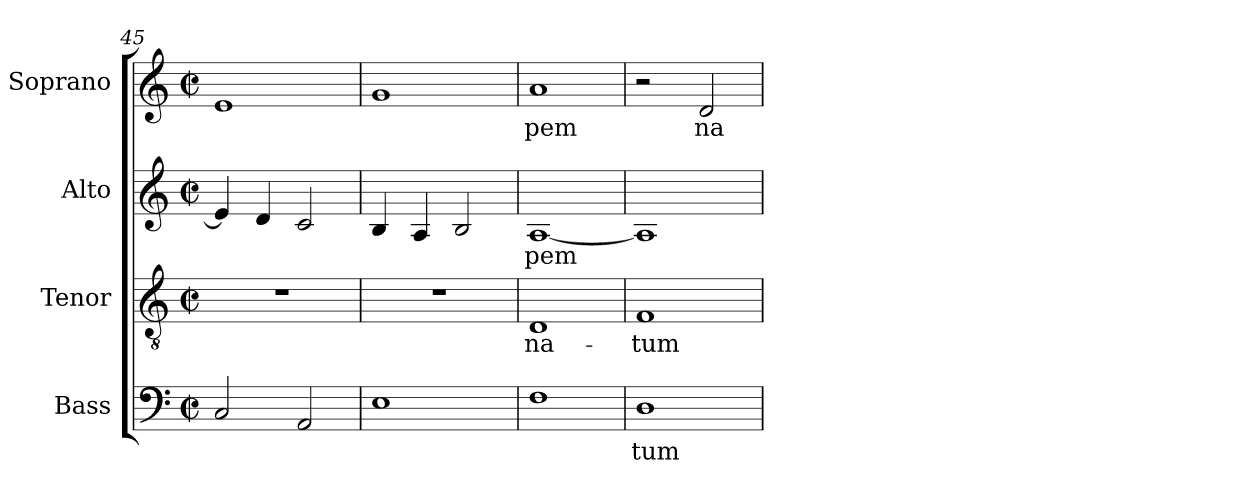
**kern	**text	**kern	**text	**kern	**text	**kern	**text
*part4	*part4	*part3	*part3	*part2	*part2	*part1	*part1
*staff4	*staff4	*staff3	*staff3	*staff2	*staff2	*staff1	*staff1
*I"Bass	*	*I"Tenor	*	*I"Alto	*	*I"Soprano	*
*I'B	*	*I'T	*	*I'A	*	*I'S	*
*clefF4	*	*clefGv2	*	*clefG2	*	*clefG2	*
*M2/2	*	*M2/2	*	*M2/2	*	*M2/2	*
*met(c|)	*	*met(c|)	*	*met(c|)	*	*met(c|)	*
=45	=45	=45	=45	=45	=45	=45	=45
2C/	.	1r	.	4e/]	.	1e	.
.	.	.	.	4d/	.	.	.
2AA/	.	.	.	2c/	.	.	.
=46	=46	=46	=46	=46	=46	=46	=46
1E	.	1r	.	4B/	.	1g	.
.	.	.	.	4A/	.	.	.
.	.	.	.	2B/	.	.	.
=47	=47	=47	=47	=47	=47	=47	=47
!	!	!	!LO:LY:b:cj	!	!LO:LY:b:cj	!	!LO:LY:b:cj
1F	.	1D	na-	[<1A	-pem	1a	-pem
=48	=48	=48	=48	=48	=48	=48	=48
!	!LO:LY:b:cj	!	!LO:LY:b:cj	!	!	!	!
1D	-tum	1F	-tum	1A]	.	2r	.
!	!	!	!	!	!	!	!LO:LY:b:cj
.	.	.	.	.	.	2d/	na-
=	=	=	=	=	=	=	=
*-	*-	*-	*-	*-	*-	*-	*-
